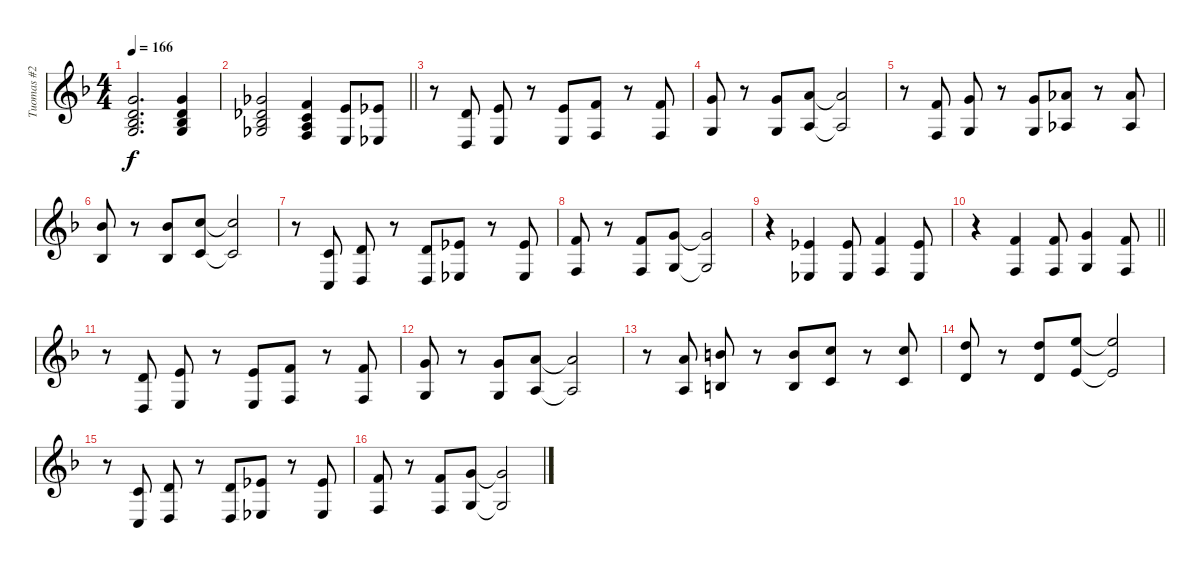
\track ("Tuomas #2" "Tuomas #2") {instrument stringensemble1}
\staff {score}
\tuning (E4 B3 G3 D3 A2 E2 B1) {hide}
\ts (4 4)
\tempo 166
\clef g2
\ks f
(3.1 3.2 3.3 5.4).2{d dy f} (3.1 3.2 3.3 5.4).4 |
\barLineRight lightlight
(2.1 2.2 3.3 4.4).2 (1.1 1.2 2.3 3.4).4 (5.2 2.4).8 (4.2 1.4).8 |
\section ("" "")
r.8 (3.2 0.4).8 (5.2 2.4).8 r.8 (5.2 2.4).8 (6.2 3.4).8 r.8 (6.2 3.4).8 |
(8.2 5.4).8 r.8 (8.2 5.4).8 (10.2 7.4).8 (10.2{t} 7.4{t}).2 |
r.8 (6.2 3.4).8 (3.1 0.3).8 r.8 (3.1 0.3).8 (4.1 1.3).8 r.8 (4.1 1.3).8 |
(6.1 3.3).8 r.8 (6.1 3.3).8 (8.1 5.3).8 (8.1{t} 5.3{t}).2 |
r.8 (5.3 3.5).8 (3.2 0.4).8 r.8 (3.2 0.4).8 (4.2 1.4).8 r.8 (4.2 1.4).8 |
(6.2 3.4).8 r.8 (6.2 3.4).8 (3.1 0.3).8 (3.1{t} 0.3{t}).2 |
r.4 (4.2 1.4).4 (4.2 1.4).8 (6.2 3.4).4 (4.2 1.4).8 |
\barLineRight lightlight
r.4 (6.2 3.4).4 (6.2 3.4).8 (8.2 5.4).4 (6.2 3.4).8 |
\section ("" "")
r.8 (3.2 0.4).8 (5.2 2.4).8 r.8 (5.2 2.4).8 (6.2 3.4).8 r.8 (6.2 3.4).8 |
(8.2 5.4).8 r.8 (8.2 5.4).8 (10.2 7.4).8 (10.2{t} 7.4{t}).2 |
r.8 (5.1 2.3).8 (7.1 4.3).8 r.8 (7.1 4.3).8 (8.1 1.2).8 r.8 (8.1 1.2).8 |
(10.1 3.2).8 r.8 (10.1 3.2).8 (12.1 5.2).8 (12.1{t} 5.2{t}).2 |
r.8 (5.3 3.5).8 (3.2 0.4).8 r.8 (3.2 0.4).8 (4.2 1.4).8 r.8 (4.2 1.4).8 |
(6.2 3.4).8 r.8 (6.2 3.4).8 (3.1 0.3).8 (3.1{t} 0.3{t}).2
